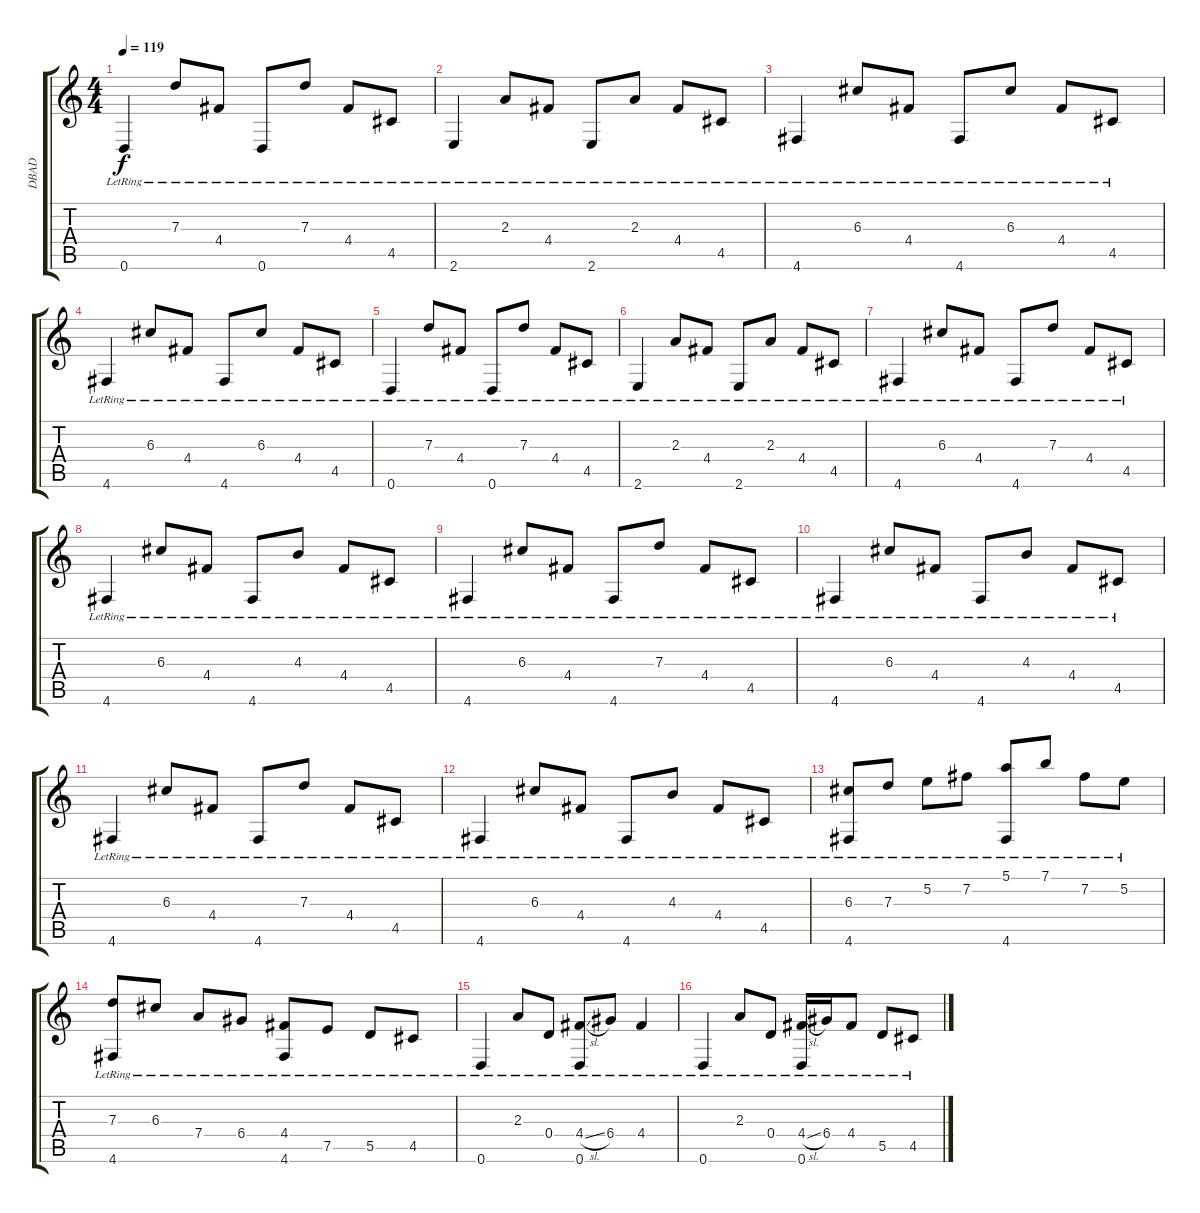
\track ("DBAD" "DBAD") {instrument acousticguitarnylon}
\staff {score tabs}
\tuning (E4 B3 G3 D3 A2 D2) {hide}
\ts (4 4)
\tempo 119
\clef g2
\ks c
0.6{lr}.4{dy f} 7.3{lr}.8 4.4{lr}.8 0.6{lr}.8 7.3{lr}.8 4.4{lr}.8 4.5{lr}.8 |
2.6{lr}.4 2.3{lr}.8 4.4{lr}.8 2.6{lr}.8 2.3{lr}.8 4.4{lr}.8 4.5{lr}.8 |
4.6{lr}.4 6.3{lr}.8 4.4{lr}.8 4.6{lr}.8 6.3{lr}.8 4.4{lr}.8 4.5{lr}.8 |
4.6{lr}.4 6.3{lr}.8 4.4{lr}.8 4.6{lr}.8 6.3{lr}.8 4.4{lr}.8 4.5{lr}.8 |
0.6{lr}.4 7.3{lr}.8 4.4{lr}.8 0.6{lr}.8 7.3{lr}.8 4.4{lr}.8 4.5{lr}.8 |
2.6{lr}.4 2.3{lr}.8 4.4{lr}.8 2.6{lr}.8 2.3{lr}.8 4.4{lr}.8 4.5{lr}.8 |
4.6{lr}.4 6.3{lr}.8 4.4{lr}.8 4.6{lr}.8 7.3{lr}.8 4.4{lr}.8 4.5{lr}.8 |
4.6{lr}.4 6.3{lr}.8 4.4{lr}.8 4.6{lr}.8 4.3{lr}.8 4.4{lr}.8 4.5{lr}.8 |
4.6{lr}.4 6.3{lr}.8 4.4{lr}.8 4.6{lr}.8 7.3{lr}.8 4.4{lr}.8 4.5{lr}.8 |
4.6{lr}.4 6.3{lr}.8 4.4{lr}.8 4.6{lr}.8 4.3{lr}.8 4.4{lr}.8 4.5{lr}.8 |
4.6{lr}.4 6.3{lr}.8 4.4{lr}.8 4.6{lr}.8 7.3{lr}.8 4.4{lr}.8 4.5{lr}.8 |
4.6{lr}.4 6.3{lr}.8 4.4{lr}.8 4.6{lr}.8 4.3{lr}.8 4.4{lr}.8 4.5{lr}.8 |
(6.3{lr} 4.6{lr}).8 7.3{lr}.8 5.2{lr}.8 7.2{lr}.8 (5.1{lr} 4.6{lr}).8 7.1{lr}.8 7.2{lr}.8 5.2{lr}.8 |
(7.3{lr} 4.6{lr}).8 6.3{lr}.8 7.4{lr}.8 6.4{lr}.8 (4.4{lr} 4.6{lr}).8 7.5{lr}.8 5.5{lr}.8 4.5{lr}.8 |
0.6{lr}.4 2.3{lr}.8 0.4{lr}.8 (4.4{sl} 0.6{lr}).8 6.4{lr}.8 4.4{lr}.4 |
0.6{lr}.4 2.3{lr}.8 0.4{lr}.8 (4.4{sl} 0.6{lr}).16 6.4{lr}.16 4.4{lr}.8 5.5{lr}.8 4.5{lr}.8
